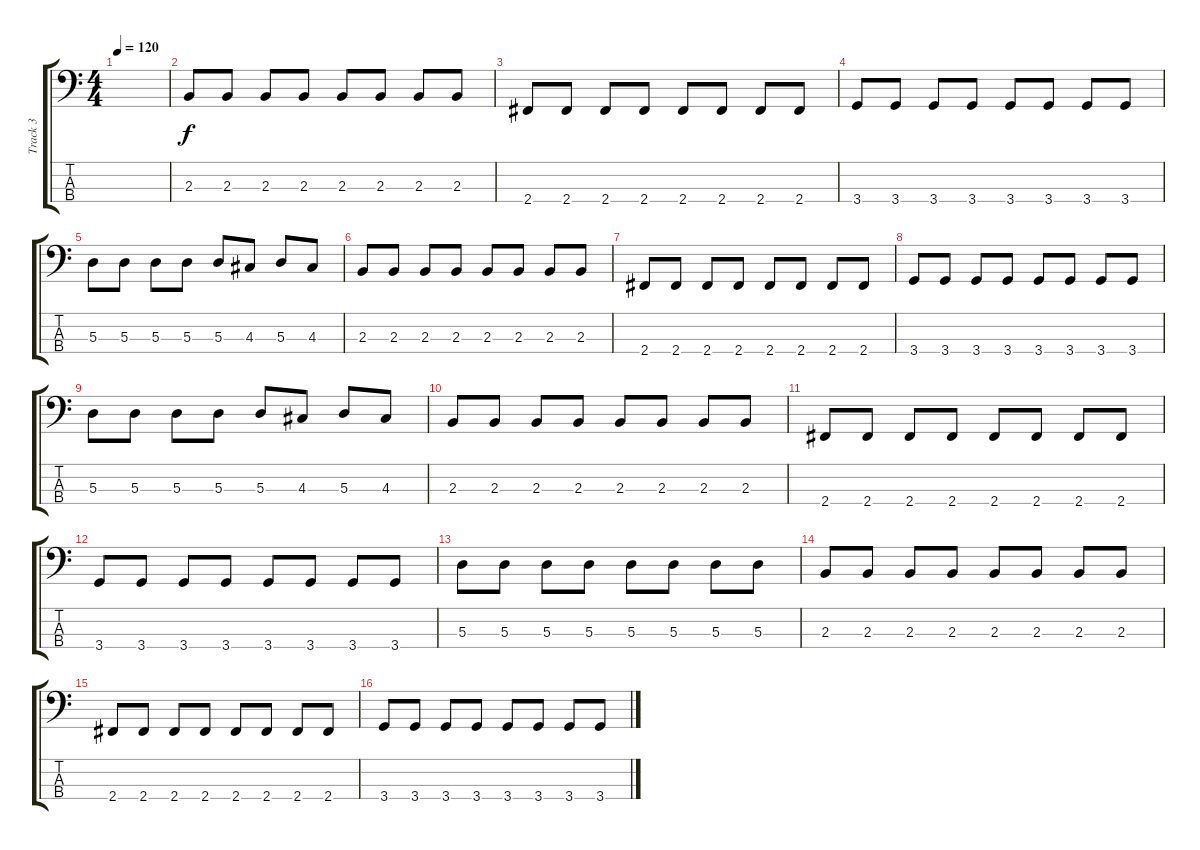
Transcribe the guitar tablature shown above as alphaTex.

\track ("Track 3" "Track 3") {instrument electricbassfinger}
\staff {score tabs}
\tuning (G2 D2 A1 E1) {hide}
\ts (4 4)
\tempo 120
\clef f4
\ks c
|
2.3.8 2.3.8 2.3.8 2.3.8 2.3.8 2.3.8 2.3.8 2.3.8 |
2.4.8 2.4.8 2.4.8 2.4.8 2.4.8 2.4.8 2.4.8 2.4.8 |
3.4.8 3.4.8 3.4.8 3.4.8 3.4.8 3.4.8 3.4.8 3.4.8 |
5.3.8 5.3.8 5.3.8 5.3.8 5.3.8 4.3.8 5.3.8 4.3.8 |
2.3.8 2.3.8 2.3.8 2.3.8 2.3.8 2.3.8 2.3.8 2.3.8 |
2.4.8 2.4.8 2.4.8 2.4.8 2.4.8 2.4.8 2.4.8 2.4.8 |
3.4.8 3.4.8 3.4.8 3.4.8 3.4.8 3.4.8 3.4.8 3.4.8 |
5.3.8 5.3.8 5.3.8 5.3.8 5.3.8 4.3.8 5.3.8 4.3.8 |
2.3.8 2.3.8 2.3.8 2.3.8 2.3.8 2.3.8 2.3.8 2.3.8 |
2.4.8 2.4.8 2.4.8 2.4.8 2.4.8 2.4.8 2.4.8 2.4.8 |
3.4.8 3.4.8 3.4.8 3.4.8 3.4.8 3.4.8 3.4.8 3.4.8 |
5.3.8 5.3.8 5.3.8 5.3.8 5.3.8 5.3.8 5.3.8 5.3.8 |
2.3.8 2.3.8 2.3.8 2.3.8 2.3.8 2.3.8 2.3.8 2.3.8 |
2.4.8 2.4.8 2.4.8 2.4.8 2.4.8 2.4.8 2.4.8 2.4.8 |
3.4.8 3.4.8 3.4.8 3.4.8 3.4.8 3.4.8 3.4.8 3.4.8
